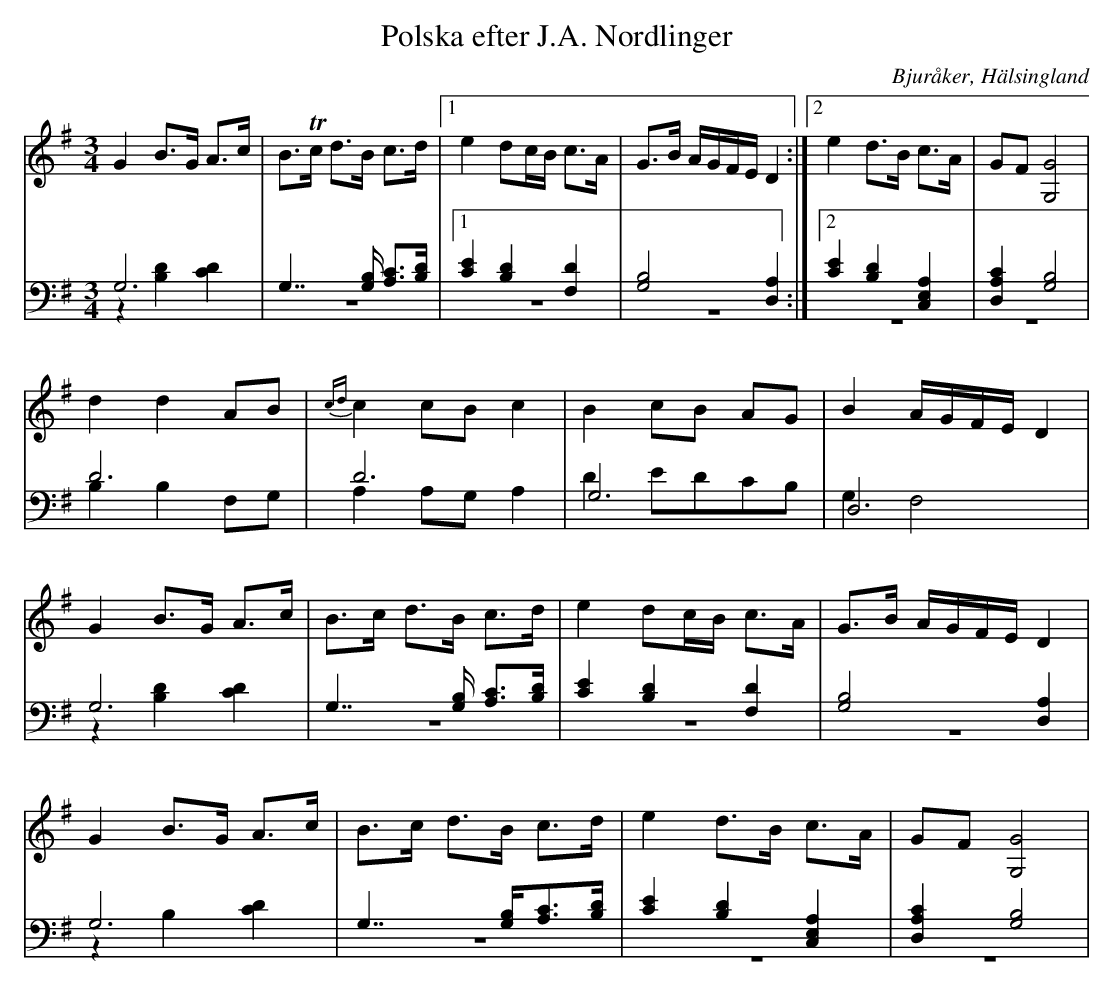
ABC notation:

X:1
T: Polska efter J.A. Nordlinger
O: Bjuråker, Hälsingland
M: 3/4
L: 1/8
K: G
V:1
V:2
V:3 merge
V:1
G2 B>G A>c|B>Tc d>B c>d |1 e2 dc/B/ c>A| G>B A/G/F/E/ D2:|2 e2 d>B c>A|GF [G4G,4]  |
 d2 d2 AB|{cd}c2 cB c2|B2 cB AG|B2 A/G/F/E/ D2 |
G2 B>G A>c|B>c d>B c>d |e2 dc/B/ c>A|G>B A/G/F/E/ D2 |
G2 B>G A>c |B>c d>B c>d|e2 d>B c>A|GF [G,4G4] |
V:2 clef=bass
 G,6|G,7/2 [G,/B,/] [A,C]>[B,D]|1 [C2E2] [B,2D2] [F,2D2]| [G,4B,4] [D,2A,2]:|2 [C2E2] [B,2D2] [C,2E,2A,2]| [D,2A,2C2] [G,4B,4]|
D6 |D6 |G,6|D,6 |
G,6 | G,7/2 [G,/B,/] [A,C]>[B,D]| [C2E2] [B,2D2] [F,2D2]| [G,4B,4] [D,2A,2]|
G,6 |G,7/2 [G,/B,/][A,C]>[B,D]|[C2E2] [B,2D2] [C,2E,2A,2]|[D,2A,2C2] [G,4B,4] |
V:3 clef=bass
z2 [B,2D2] [C2D2]| z6|1 z6| z6:|2 z6|  z6|
B,2 B,2 F,G, |A,2 A,G, A,2 |D2 EDCB,|G,2 F,4 |
z2 [B,2D2] [C2D2]| z6 |z6 |z6|
z2 B,2 [C2D2] |z6|z6|z6|
